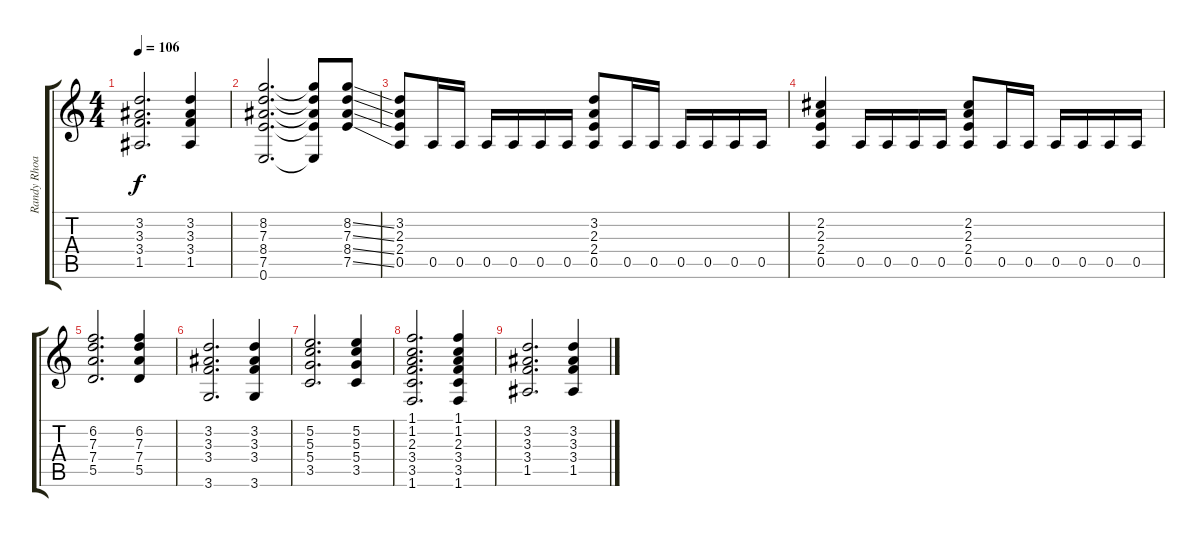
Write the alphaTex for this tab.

\track ("Randy Rhoads (Base)" "Randy Rhoa") {instrument overdrivenguitar}
\staff {score tabs}
\tuning (E4 B3 G3 D3 A2 E2) {hide}
\ts (4 4)
\tempo 106
\clef g2
\ks c
(3.2 3.3 3.4 1.5).2{d dy f} (3.2 3.3 3.4 1.5).4 |
(8.2 7.3 8.4 7.5 0.6).2{d} (8.2{t} 7.3{t} 8.4{t} 7.5{t} 0.6{t}).8 (8.2{ss} 7.3{ss} 8.4{ss} 7.5{ss}).8 |
(3.2 2.3 2.4 0.5).8 0.5.16 0.5.16 0.5.16 0.5.16 0.5.16 0.5.16 (3.2 2.3 2.4 0.5).8 0.5.16 0.5.16 0.5.16 0.5.16 0.5.16 0.5.16 |
(2.2 2.3 2.4 0.5).4{volume 9} 0.5.16 0.5.16 0.5.16 0.5.16 (2.2 2.3 2.4 0.5).8 0.5.16 0.5.16 0.5.16 0.5.16 0.5.16 0.5.16 |
(6.2 7.3 7.4 5.5).2{d} (6.2 7.3 7.4 5.5).4 |
(3.2 3.3 3.4 3.6).2{d volume 5} (3.2 3.3 3.4 3.6).4 |
(5.2 5.3 5.4 3.5).2{d} (5.2 5.3 5.4 3.5).4 |
(1.1 1.2 2.3 3.4 3.5 1.6).2{d volume 0} (1.1 1.2 2.3 3.4 3.5 1.6).4 |
(3.2 3.3 3.4 1.5).2{d} (3.2 3.3 3.4 1.5).4
